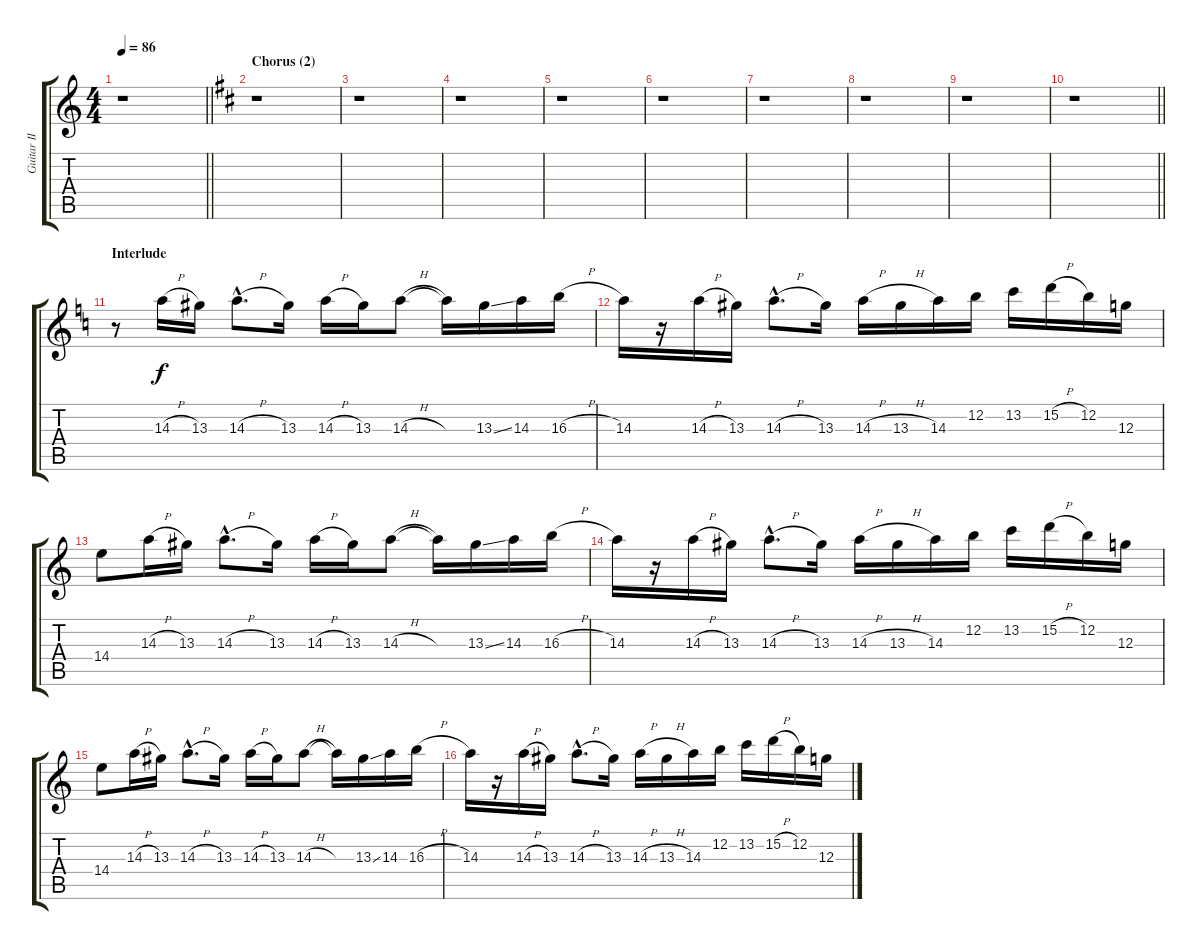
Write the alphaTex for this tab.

\track ("Guitar II" "Guitar II") {instrument electricguitarjazz}
\staff {score tabs}
\tuning (E4 B3 G3 D3 A2 E2) {hide}
\ts (4 4)
\tempo 86
\clef g2
\barLineRight lightlight
\ks aminor
r.1{dy f} |
\section ("" "Chorus (2)")
\ks bminor
r.1 |
r.1 |
r.1 |
r.1 |
r.1 |
r.1 |
r.1 |
r.1 |
\barLineRight lightlight
r.1 |
\section ("" "Interlude")
\ks aminor
r.8 14.3{h}.16 13.3.16 14.3{h hac}.8{d} 13.3.16 14.3{h}.16 13.3.16 14.3{h}.8 14.3{t}.16 13.3{ss}.16 14.3.16 16.3{h}.16 |
14.3.16 r.16 14.3{h}.16 13.3.16 14.3{h hac}.8{d} 13.3.16 14.3{h}.16 13.3{h}.16 14.3.16 12.2.16 13.2.16 15.2{h}.16 12.2.16 12.3.16 |
14.4.8 14.3{h}.16 13.3.16 14.3{h hac}.8{d} 13.3.16 14.3{h}.16 13.3.16 14.3{h}.8 14.3{t}.16 13.3{ss}.16 14.3.16 16.3{h}.16 |
14.3.16 r.16 14.3{h}.16 13.3.16 14.3{h hac}.8{d} 13.3.16 14.3{h}.16 13.3{h}.16 14.3.16 12.2.16 13.2.16 15.2{h}.16 12.2.16 12.3.16 |
14.4.8 14.3{h}.16 13.3.16 14.3{h hac}.8{d} 13.3.16 14.3{h}.16 13.3.16 14.3{h}.8 14.3{t}.16 13.3{ss}.16 14.3.16 16.3{h}.16 |
14.3.16 r.16 14.3{h}.16 13.3.16 14.3{h hac}.8{d} 13.3.16 14.3{h}.16 13.3{h}.16 14.3.16 12.2.16 13.2.16 15.2{h}.16 12.2.16 12.3.16
